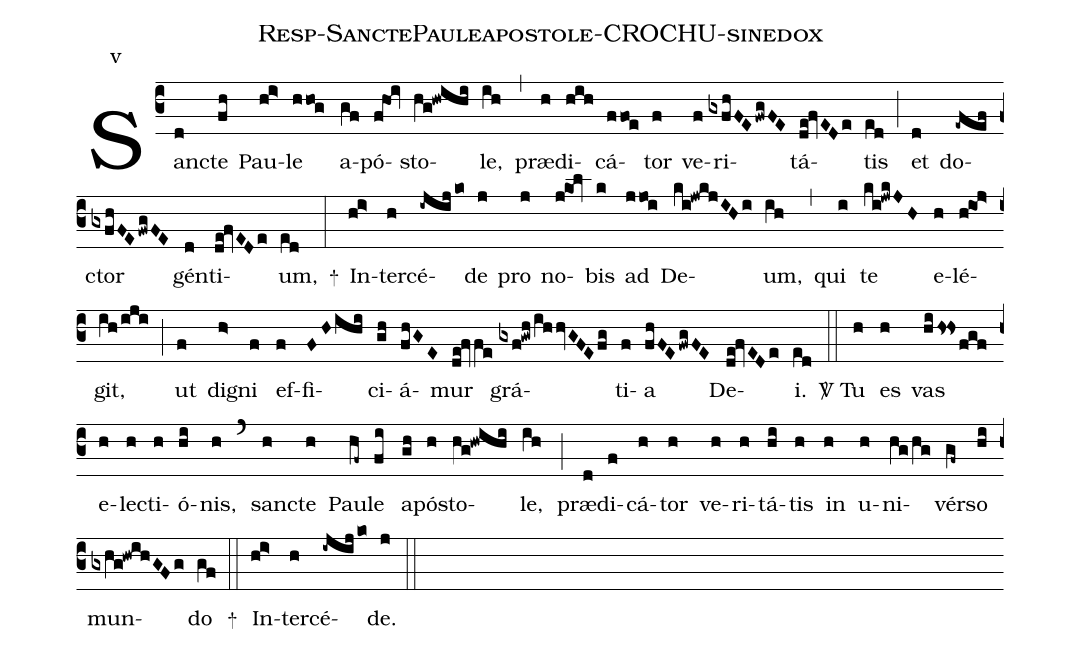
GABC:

name: Resp-SanctePauleapostole-CROCHU-sinedox;
annotation: v;
%%
(c3) Sanc(d)te(fh) Pau(hi>)le(hhog) a(gf)pó(fhOi)sto(hg!hwihi)le,(ih) (,)
præ(h)di(hih)cá(ffoe)tor(f) ve(f)ri(gxfhFEfwgFE)tá(de!fvEDe)tis(ed) (;)
et(d) do(-efef)ctor(gxfhFEfwgFE) gén(d)ti(de!fvEDe)um,(ed)
+(:) In(hi>)ter(h)cé(-ijij/ko)de(j) pro(j) no(j!ko!lv)bis(k) ad(jjoi) De(ki!jwkjIHi)um,(ih) (,)
qui(i) te(ki!jwkJH) e(h)lé(h!ioj>)git,(ih/iji) (;)
ut(f) di(h>)gni(f) ef(f)fi(FHihi)ci(gh)á(fhGE)mur(de!fvfe)
grá(gxf!gwh/ihhvGFEfg)ti(f)a(fhFEfwgFE)
De(de!fvEDe)i.(ed) (::)
<sp>V/</sp> Tu(h) es(h) vas(hiHs!Hsfgf) e(h)le(h)cti(h)ó(hi)nis,(h) (`)
sanc(h)te(h) Pau(hf~)le(fi) a(gh)pó(h)sto(hg!hwihi)le,(ih) (;)
præ(d)di(f)cá(h)tor(h) ve(h)ri(h)tá(hi)tis(h) in(h) u(h)ni(hg/hg)vér(gf~)so(hi) mun(gxhg!hwihGFg)do(gf) +(::)
In(hi>)ter(h)cé(-ijij/ko)de.(j) (::)
